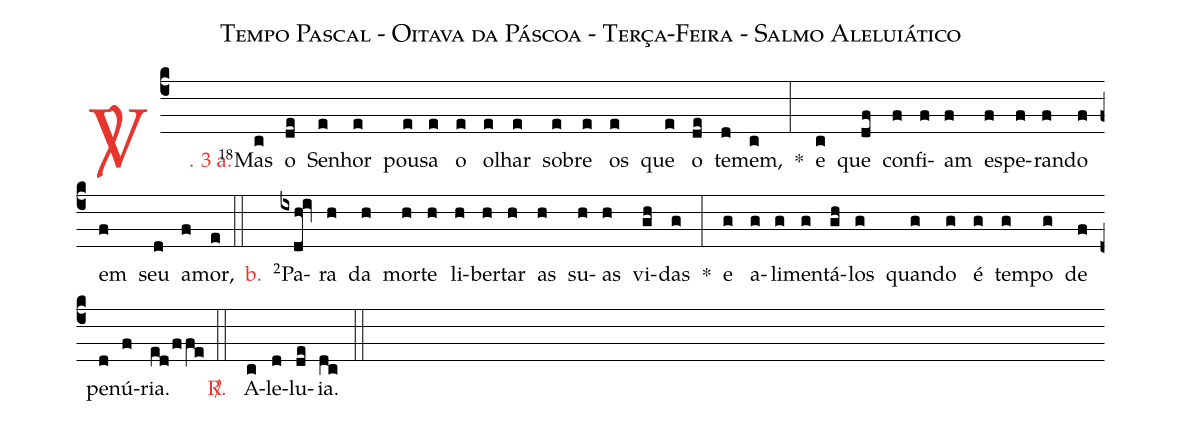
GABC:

name: Tempo Pascal - Oitava da Páscoa - Terça-Feira - Salmo Aleluiático;
%%
(c4)

<c><sp>V/</sp>. 3 a.</c>() <v>\VSup{18}</v>Mas(c) o(de) Se(e)nhor(e) pou(e)sa(e) o(e) o(e)lhar(e) so(e)bre(e) os(e) que(e) o(de) te(d)mem,(c) *(:)
e(c) que(df) con(f)fi(f)am(f) es(f)pe(f)ran(f)do(f) em(f) seu(d) a(f)mor,(e)

(::)

<nlba><c>b.</c>() <v>\VSup{2}</v>Pa</nlba>(ixdh!iv)ra(h) da(h) mor(h)te(h) li(h)ber(h)tar(h) as(h) su(h)as(h) vi(gh)das(g) *(:)
e(g) a(g)li(g)men(g)tá-(gh)los(g) quan(g)do(g) é(g) tem(g)po(g) de(f) pe(d)nú(f)ria.(ed/ffe)

(::)

<nlba><c><sp>R/</sp>.</c>() A</nlba>(c)le(d)lu(de)ia.(dc)

(::)
